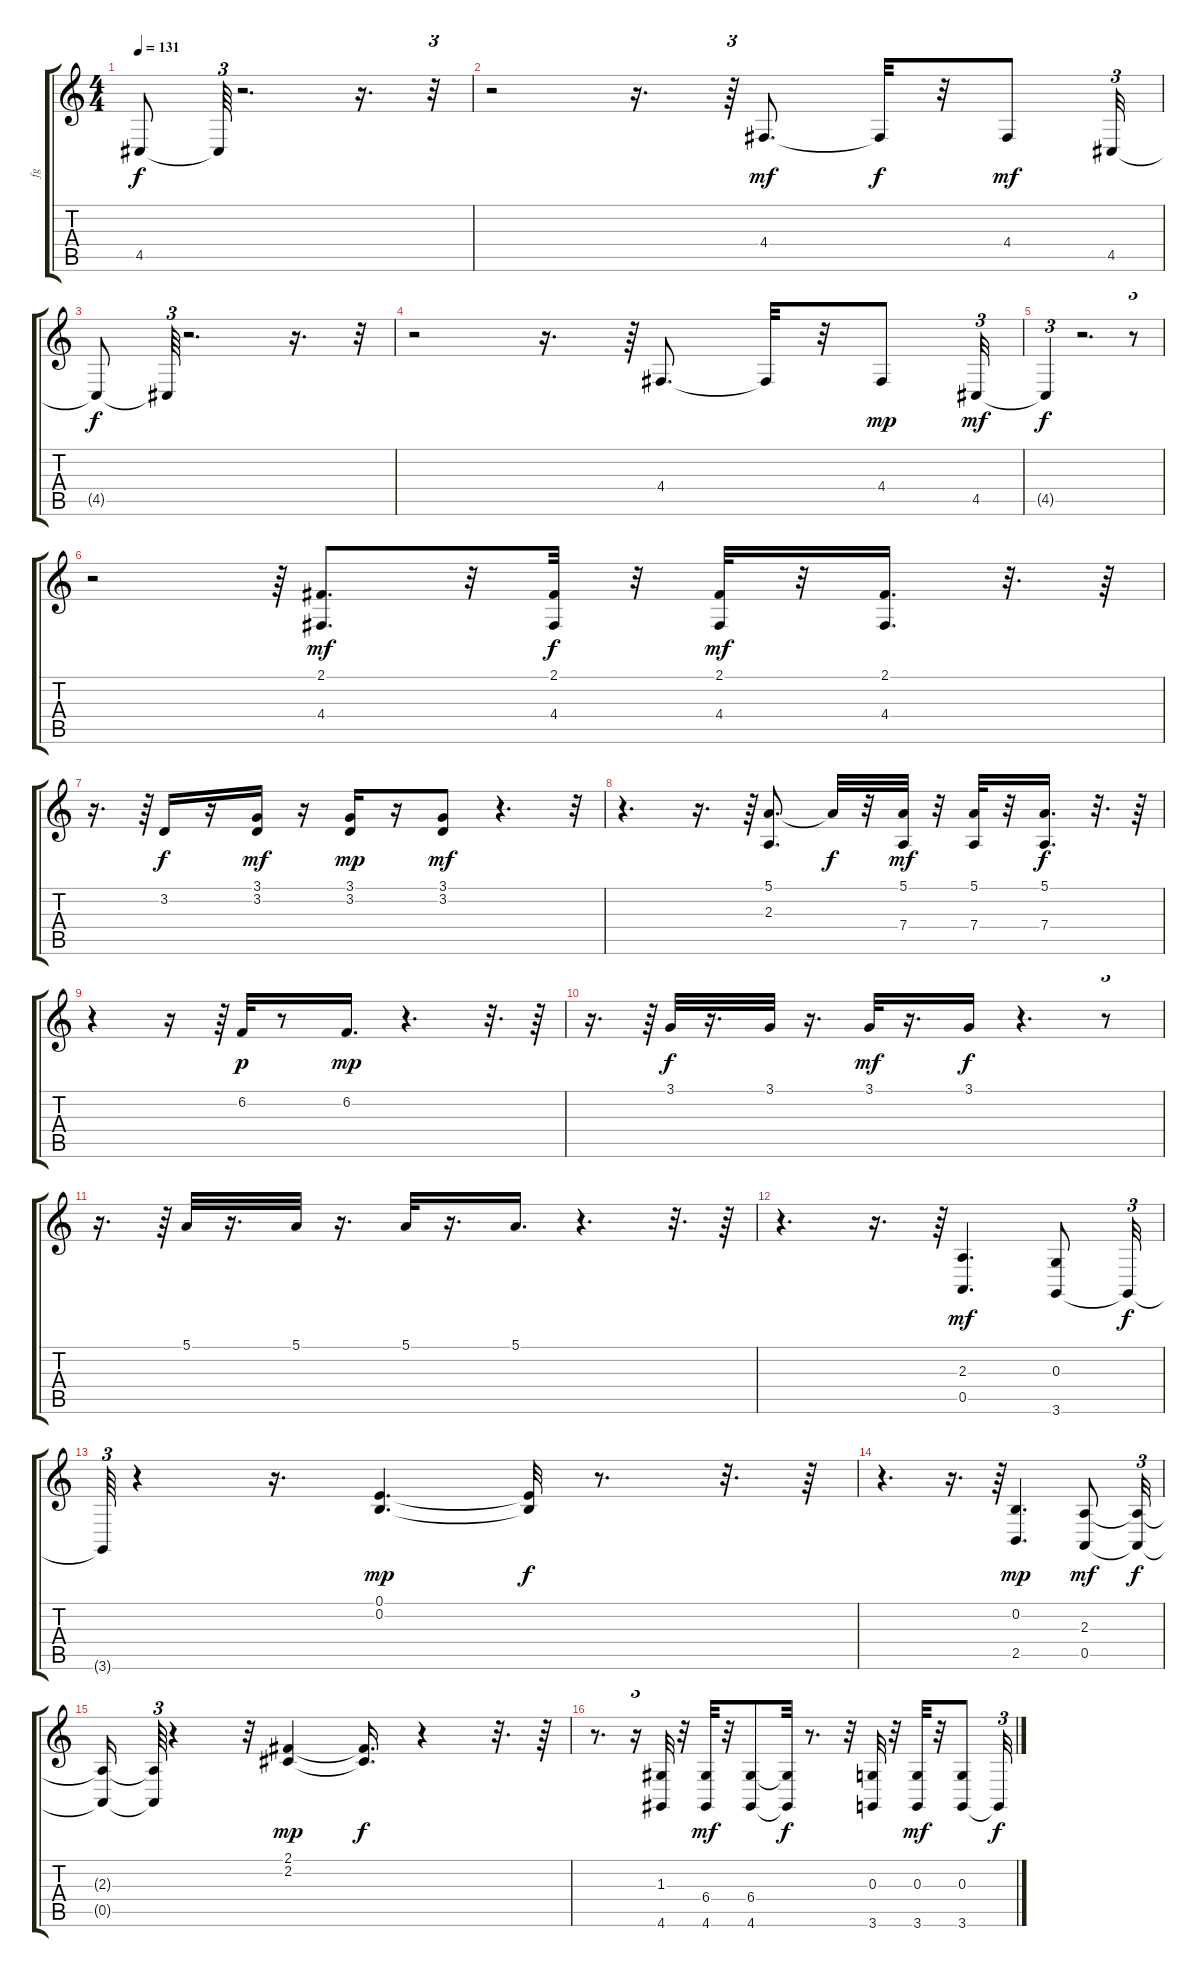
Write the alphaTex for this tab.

\track ("fg" "fg") {instrument bassoon}
\staff {score tabs}
\tuning (E4 B3 G3 D3 A2 E2) {hide}
\ts (4 4)
\tempo 131
\clef g2
\ks c
4.5{t}.8{dy f} 4.5{t}.64{tu (3 2)} r.2{d} r.16{d} r.32{tu (3 2)} |
r.2 r.16{d} r.64{tu (3 2)} 4.4.8{d dy mf} 4.4{t}.32{dy f} r.32 4.4.8{dy mf} 4.5.32{tu (3 2)} |
4.5{t}.8{dy f} 4.5{t}.64{tu (3 2)} r.2{d} r.16{d} r.32{tu (3 2)} |
r.2 r.16{d} r.64{tu (3 2)} 4.4.8{d} 4.4{t}.32 r.32 4.4.8{dy mp} 4.5.32{tu (3 2) dy mf} |
4.5{t}.4{tu (3 2) dy f} r.2{d} r.8{tu (3 2)} |
r.2 r.64{tu (3 2)} (2.1 4.4).8{d dy mf} r.32 (2.1 4.4).32{dy f} r.32 (2.1 4.4).32{dy mf} r.32 (2.1 4.4).16{d} r.32{d} r.64 |
r.16{d} r.64{tu (3 2)} 3.2.16{dy f} r.16 (3.1 3.2).16{dy mf} r.16 (3.1 3.2).16{dy mp} r.16 (3.1 3.2).8{dy mf} r.4{d} r.32{tu (3 2)} |
r.4{d} r.16{d} r.64{tu (3 2)} (5.1 2.3).8{d} 5.1{t}.32{dy f} r.32 (5.1 7.4).32{dy mf} r.32 (5.1 7.4).32 r.32 (5.1 7.4).16{d dy f} r.32{d} r.64 |
r.4 r.16 r.64{tu (3 2)} 6.2.32{dy p} r.8 6.2.16{d dy mp} r.4{d} r.32{d} r.64 |
r.16{d} r.64{tu (3 2)} 3.1.32{dy f} r.16{d} 3.1.32 r.16{d} 3.1.32{dy mf} r.16{d} 3.1.16{dy f} r.4{d} r.8{tu (3 2)} |
r.16{d} r.64{tu (3 2)} 5.1.32 r.16{d} 5.1.32 r.16{d} 5.1.32 r.16{d} 5.1.16{d} r.4{d} r.32{d} r.64 |
r.4{d} r.16{d} r.64{tu (3 2)} (2.3 0.5).4{d dy mf} (0.3 3.6).8 3.6{t}.32{tu (3 2) dy f} |
3.6{t}.64{tu (3 2)} r.4 r.16{d} (0.1 0.2).4{d dy mp} (0.1{t} 0.2{t}).32{dy f} r.8{d} r.32{d} r.64 |
r.4{d} r.16{d} r.64{tu (3 2)} (0.2 2.5).4{d dy mp} (2.3 0.5).8{dy mf} (2.3{t} 0.5{t}).32{tu (3 2) dy f} |
(2.3{t} 0.5{t}).16 (2.3{t} 0.5{t}).64{tu (3 2)} r.4 r.32 (2.1 2.2).4{dy mp} (2.1{t} 2.2{t}).16{d dy f} r.4 r.32{d} r.64 |
r.8{d} r.16{tu (3 2)} (1.3 4.6).32 r.32 (6.4 4.6).32{dy mf} r.32 (6.4 4.6).8 (6.4{t} 4.6{t}).32{dy f} r.8{d} r.32 (0.3 3.6).32 r.32 (0.3 3.6).32{dy mf} r.32 (0.3 3.6).8 3.6{t}.32{tu (3 2) dy f}
